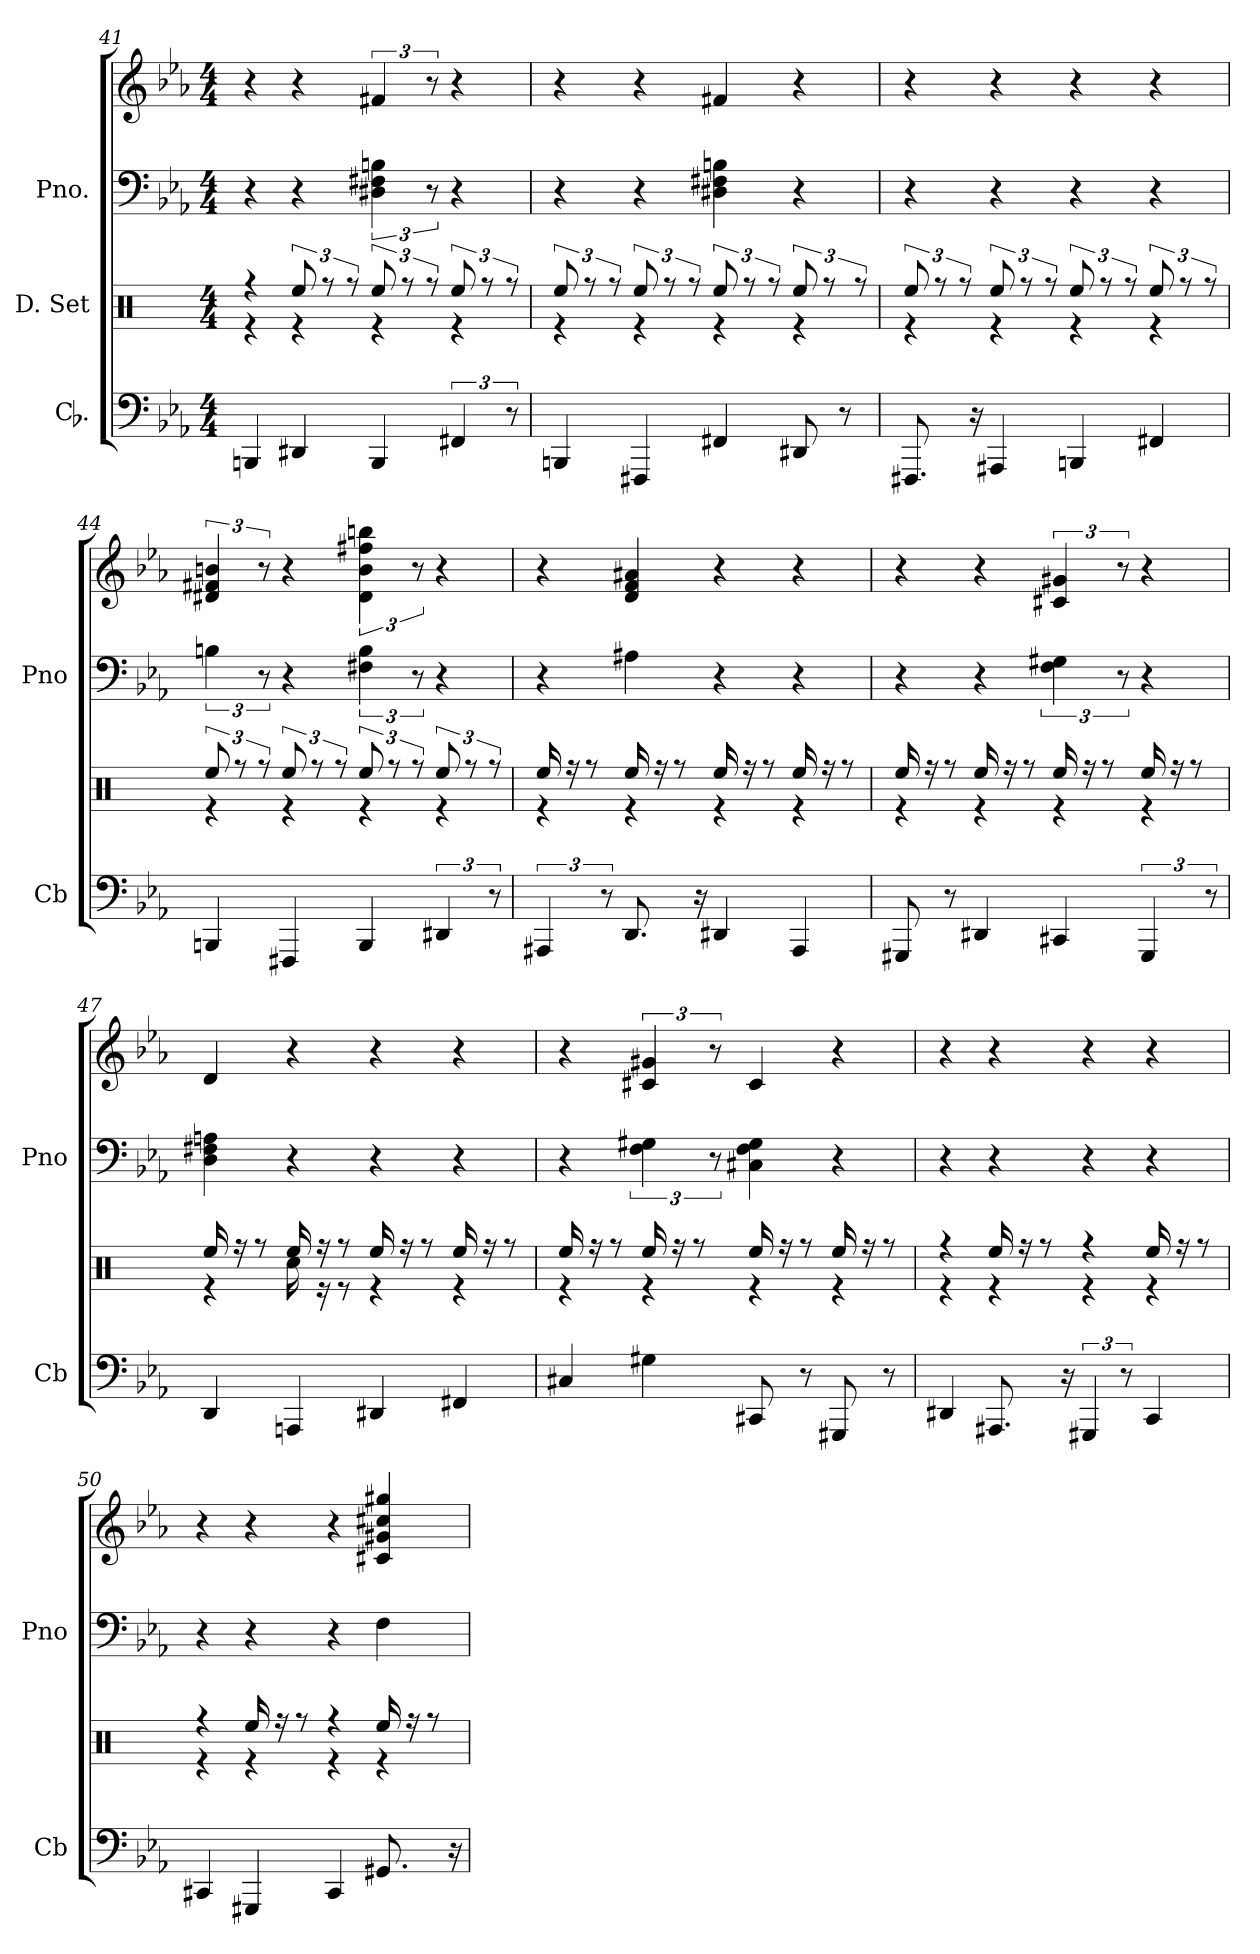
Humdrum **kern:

**kern	**kern	**kern	**kern
*part3	*part2	*part1	*part1
*staff4	*staff3	*staff2	*staff1
*I"Cb.	*I"D. Set	*I"Pno.	*
*I'Cb	*	*I'Pno	*
*clefF4	*clefX	*clefF4	*clefG2
*k[b-e-a-]	*k[]	*k[b-e-a-]	*k[b-e-a-]
*M4/4	*M4/4	*M4/4	*M4/4
=41	=41	=41	=41
*	*^	*	*
4BBBn	4re	4rff	4r	4r
4DD#X	4re	12Ree/	4r	4r
.	.	12rff	.	.
.	.	12rff	.	.
4BBB	4re	12Ree/	6D#X 6F#X 6Bn	6f#X
.	.	12rff	.	.
.	.	12rff	12r	12r
6FF#X	4re	12Ree/	4r	4r
.	.	12rff	.	.
12r	.	12rff	.	.
=42	=42	=42	=42	=42
4BBBn	4re	12Ree/	4r	4r
.	.	12rff	.	.
.	.	12rff	.	.
4FFF#X	4re	12Ree/	4r	4r
.	.	12rff	.	.
.	.	12rff	.	.
4FF#X	4re	12Ree/	4D#X 4F#X 4Bn	4f#X
.	.	12rff	.	.
.	.	12rff	.	.
8DD#X	4re	12Ree/	4r	4r
.	.	12rff	.	.
8r	.	.	.	.
.	.	12rff	.	.
=43	=43	=43	=43	=43
8.FFF#X	4re	12Ree/	4r	4r
.	.	12rff	.	.
.	.	12rff	.	.
16r	.	.	.	.
4AAA#X	4re	12Ree/	4r	4r
.	.	12rff	.	.
.	.	12rff	.	.
4BBBn	4re	12Ree/	4r	4r
.	.	12rff	.	.
.	.	12rff	.	.
4FF#X	4re	12Ree/	4r	4r
.	.	12rff	.	.
.	.	12rff	.	.
=44	=44	=44	=44	=44
4BBBn	4re	12Ree/	6Bn	6d#X 6f#X 6bn
.	.	12rff	.	.
.	.	12rff	12r	12r
4FFF#X	4re	12Ree/	4r	4r
.	.	12rff	.	.
.	.	12rff	.	.
4BBB	4re	12Ree/	6F#X 6B	6d# 6b 6ff#X 6bbn
.	.	12rff	.	.
.	.	12rff	12r	12r
6DD#X	4re	12Ree/	4r	4r
.	.	12rff	.	.
12r	.	12rff	.	.
=45	=45	=45	=45	=45
6AAA#X	4re	16Ree/	4r	4r
.	.	16rff	.	.
.	.	8rff	.	.
12r	.	.	.	.
8.DD	4re	16Ree/	4A#X	4d 4f 4a#X
.	.	16rff	.	.
.	.	8rff	.	.
16r	.	.	.	.
4DD#X	4re	16Ree/	4r	4r
.	.	16rff	.	.
.	.	8rff	.	.
4AAA#	4re	16Ree/	4r	4r
.	.	16rff	.	.
.	.	8rff	.	.
=46	=46	=46	=46	=46
8GGG#X	4re	16Ree/	4r	4r
.	.	16rff	.	.
8r	.	8rff	.	.
4DD#X	4re	16Ree/	4r	4r
.	.	16rff	.	.
.	.	8rff	.	.
4CC#X	4re	16Ree/	6F 6G#X	6c#X 6g#X
.	.	16rff	.	.
.	.	8rff	.	.
.	.	.	12r	12r
6GGG#	4re	16Ree/	4r	4r
.	.	16rff	.	.
.	.	8rff	.	.
12r	.	.	.	.
=47	=47	=47	=47	=47
4DD	4re	16Ree/	4D 4F#X 4An	4d
.	.	16rff	.	.
.	.	8rff	.	.
4AAAn	16Rcc\	16Ree/	4r	4r
.	16re	16rff	.	.
.	8re	8rff	.	.
4DD#X	4re	16Ree/	4r	4r
.	.	16rff	.	.
.	.	8rff	.	.
4FF#X	4re	16Ree/	4r	4r
.	.	16rff	.	.
.	.	8rff	.	.
=48	=48	=48	=48	=48
4C#X	4re	16Ree/	4r	4r
.	.	16rff	.	.
.	.	8rff	.	.
4G#X	4re	16Ree/	6F 6G#X	6c#X 6g#X
.	.	16rff	.	.
.	.	8rff	.	.
.	.	.	12r	12r
8CC#X	4re	16Ree/	4C#X 4F 4G#	4c#
.	.	16rff	.	.
8r	.	8rff	.	.
8GGG#X	4re	16Ree/	4r	4r
.	.	16rff	.	.
8r	.	8rff	.	.
=49	=49	=49	=49	=49
4DD#X	4re	4rff	4r	4r
8.AAA#X	4re	16Ree/	4r	4r
.	.	16rff	.	.
.	.	8rff	.	.
16r	.	.	.	.
6GGG#X	4re	4rff	4r	4r
12r	.	.	.	.
4CC	4re	16Ree/	4r	4r
.	.	16rff	.	.
.	.	8rff	.	.
=50	=50	=50	=50	=50
4CC#X	4re	4rff	4r	4r
4GGG#X	4re	16Ree/	4r	4r
.	.	16rff	.	.
.	.	8rff	.	.
4CC#	4re	4rff	4r	4r
8.GG#X	4re	16Ree/	4F	4c#X 4g#X 4cc#X 4gg#X
.	.	16rff	.	.
.	.	8rff	.	.
16r	.	.	.	.
*	*v	*v	*	*
=	=	=	=
*-	*-	*-	*-
